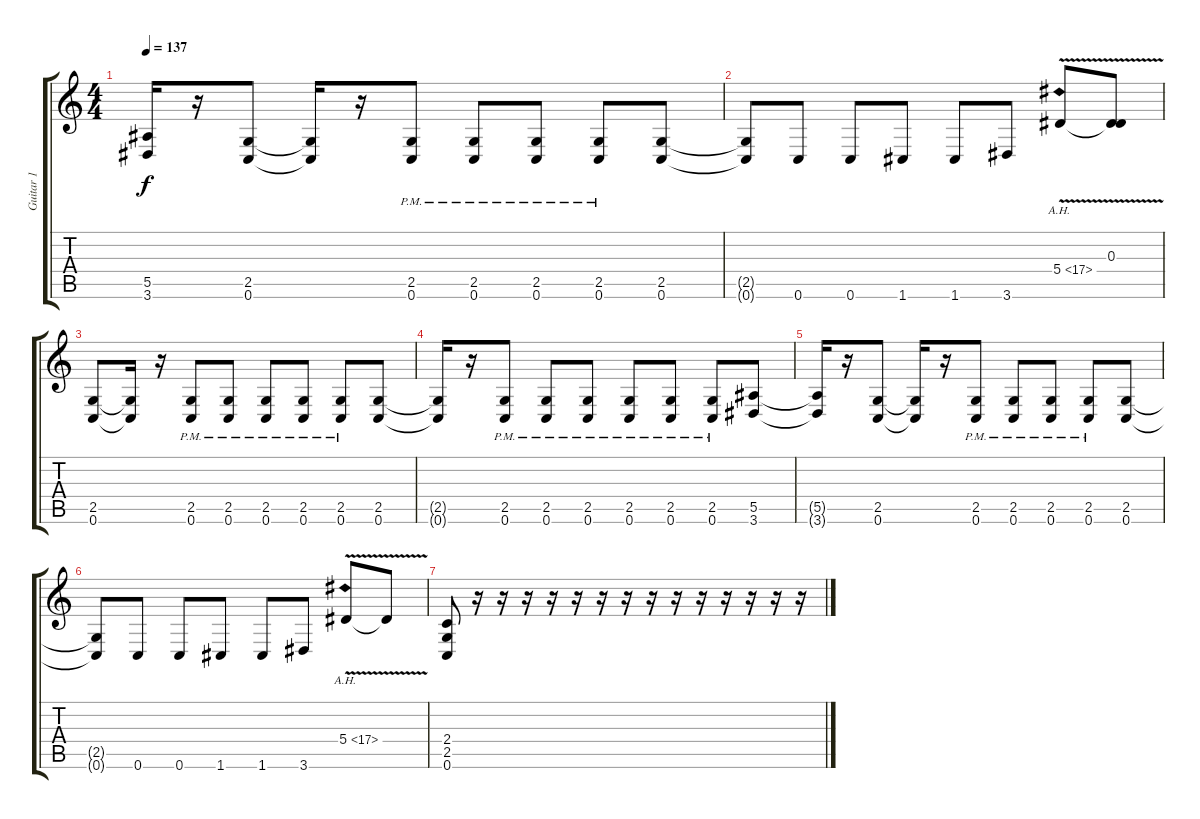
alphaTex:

\track ("Guitar 1" "Guitar 1") {instrument overdrivenguitar}
\staff {score tabs}
\tuning (C4 G3 Eb3 Bb2 F2 C2) {hide}
\ts (4 4)
\tempo 137
\clef g2
\ks c
(5.5{t} 3.6{t}).16{dy f} r.16 (2.5 0.6).8 (2.5{t} 0.6{t}).16 r.16 (2.5{pm} 0.6{pm}).8 (2.5{pm} 0.6{pm}).8 (2.5{pm} 0.6{pm}).8 (2.5{pm} 0.6{pm}).8 (2.5 0.6).8 |
(2.5{t} 0.6{t}).8 0.6.8 0.6.8 1.6.8 1.6.8 3.6.8 5.4{ah 12 v}.8 (0.3 5.4{t}).8 |
(2.5 0.6).8 (2.5{t} 0.6{t}).16 r.16 (2.5{pm} 0.6{pm}).8 (2.5{pm} 0.6{pm}).8 (2.5{pm} 0.6{pm}).8 (2.5{pm} 0.6{pm}).8 (2.5{pm} 0.6{pm}).8 (2.5 0.6).8 |
(2.5{t} 0.6{t}).16 r.16 (2.5{pm} 0.6{pm}).8 (2.5{pm} 0.6{pm}).8 (2.5{pm} 0.6{pm}).8 (2.5{pm} 0.6{pm}).8 (2.5{pm} 0.6{pm}).8 (2.5{pm} 0.6{pm}).8 (5.5 3.6).8 |
(5.5{t} 3.6{t}).16 r.16 (2.5 0.6).8 (2.5{t} 0.6{t}).16 r.16 (2.5{pm} 0.6{pm}).8 (2.5{pm} 0.6{pm}).8 (2.5{pm} 0.6{pm}).8 (2.5{pm} 0.6{pm}).8 (2.5 0.6).8 |
(2.5{t} 0.6{t}).8 0.6.8{txt ""} 0.6.8 1.6.8 1.6.8 3.6.8 5.4{ah 12 v}.8 5.4{t}.8 |
(2.4 2.5 0.6).8 r.16 r.16 r.16 r.16 r.16 r.16 r.16 r.16 r.16 r.16 r.16 r.16 r.16 r.16
